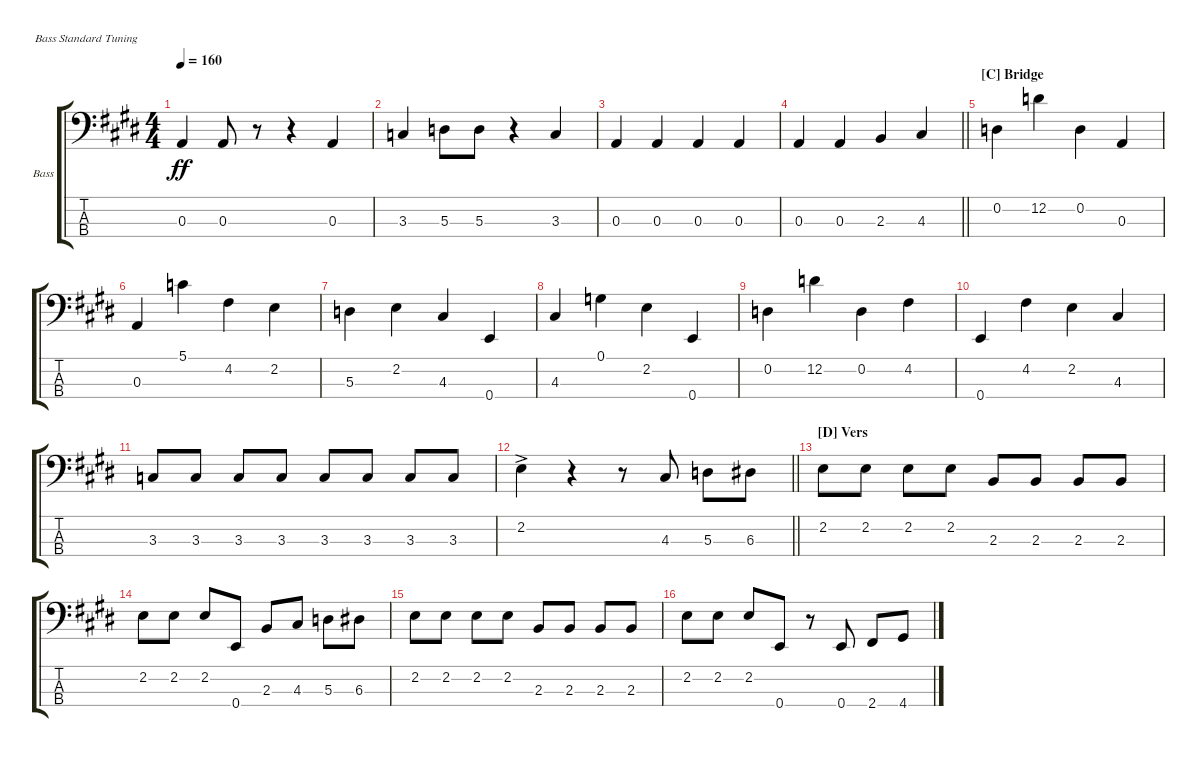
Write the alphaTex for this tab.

\defaultSystemsLayout 4
\bracketExtendMode groupsimilarinstruments
\firstSystemTrackNameOrientation horizontal
\otherSystemsTrackNameOrientation horizontal
\track ("Bass" "Bass") {instrument electricbassfinger}
\staff {score tabs}
\tuning (G2 D2 A1 E1)
\ts (4 4)
\tempo 160
\clef f4
\ks e
0.3.4{dy ff} 0.3.8 r.8 r.4 0.3.4 |
3.3.4 5.3.8 5.3.8 r.4 3.3.4 |
0.3.4 0.3.4 0.3.4 0.3.4 |
\barLineRight lightlight
0.3.4 0.3.4 2.3.4 4.3.4 |
\section ("C" "Bridge")
0.2.4 12.2.4 0.2.4 0.3.4 |
0.3.4 5.1.4 4.2.4 2.2.4 |
5.3.4 2.2.4 4.3.4 0.4.4 |
4.3.4 0.1.4 2.2.4 0.4.4 |
0.2.4 12.2.4 0.2.4 4.2.4 |
0.4.4 4.2.4 2.2.4 4.3.4 |
3.3.8 3.3.8 3.3.8 3.3.8 3.3.8 3.3.8 3.3.8 3.3.8 |
\barLineRight lightlight
2.2{ac}.4 r.4 r.8 4.3.8 5.3.8 6.3.8 |
\section ("D" "Vers")
2.2.8 2.2.8 2.2.8 2.2.8 2.3.8 2.3.8 2.3.8 2.3.8 |
2.2.8 2.2.8 2.2.8 0.4.8 2.3.8 4.3.8 5.3.8 6.3.8 |
2.2.8 2.2.8 2.2.8 2.2.8 2.3.8 2.3.8 2.3.8 2.3.8 |
2.2.8 2.2.8 2.2.8 0.4.8 r.8 0.4.8 2.4.8 4.4.8
